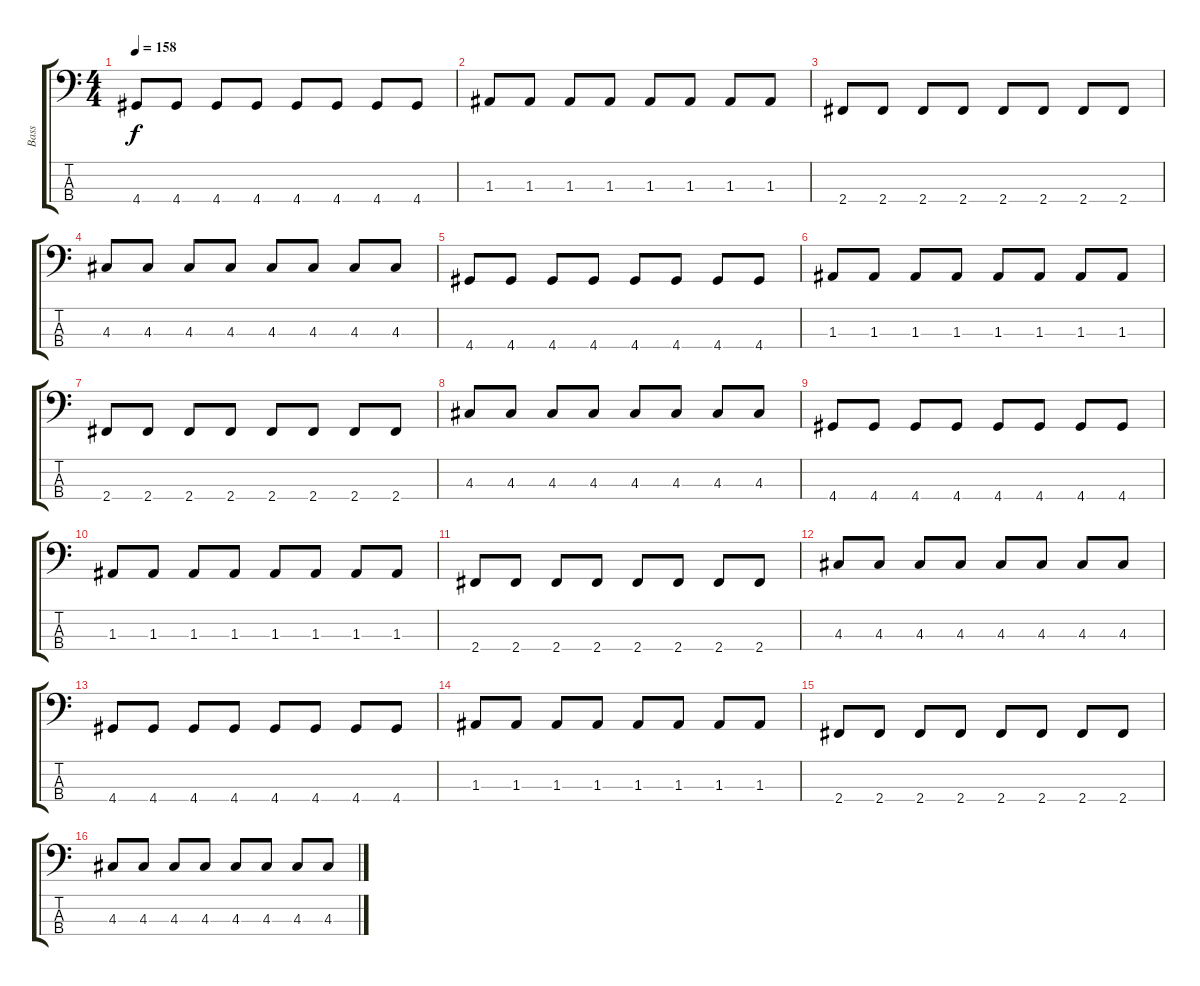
\track ("Bass" "Bass") {instrument electricbassfinger}
\staff {score tabs}
\tuning (G2 D2 A1 E1) {hide}
\ts (4 4)
\tempo 158
\clef f4
\ks c
4.4.8{dy f} 4.4.8 4.4.8 4.4.8 4.4.8 4.4.8 4.4.8 4.4.8 |
1.3.8 1.3.8 1.3.8 1.3.8 1.3.8 1.3.8 1.3.8 1.3.8 |
2.4.8 2.4.8 2.4.8 2.4.8 2.4.8 2.4.8 2.4.8 2.4.8 |
4.3.8 4.3.8 4.3.8 4.3.8 4.3.8 4.3.8 4.3.8 4.3.8 |
4.4.8 4.4.8 4.4.8 4.4.8 4.4.8 4.4.8 4.4.8 4.4.8 |
1.3.8 1.3.8 1.3.8 1.3.8 1.3.8 1.3.8 1.3.8 1.3.8 |
2.4.8 2.4.8 2.4.8 2.4.8 2.4.8 2.4.8 2.4.8 2.4.8 |
4.3.8 4.3.8 4.3.8 4.3.8 4.3.8 4.3.8 4.3.8 4.3.8 |
4.4.8 4.4.8 4.4.8 4.4.8 4.4.8 4.4.8 4.4.8 4.4.8 |
1.3.8 1.3.8 1.3.8 1.3.8 1.3.8 1.3.8 1.3.8 1.3.8 |
2.4.8 2.4.8 2.4.8 2.4.8 2.4.8 2.4.8 2.4.8 2.4.8 |
4.3.8 4.3.8 4.3.8 4.3.8 4.3.8 4.3.8 4.3.8 4.3.8 |
4.4.8 4.4.8 4.4.8 4.4.8 4.4.8 4.4.8 4.4.8 4.4.8 |
1.3.8 1.3.8 1.3.8 1.3.8 1.3.8 1.3.8 1.3.8 1.3.8 |
2.4.8 2.4.8 2.4.8 2.4.8 2.4.8 2.4.8 2.4.8 2.4.8 |
4.3.8 4.3.8 4.3.8 4.3.8 4.3.8 4.3.8 4.3.8 4.3.8
